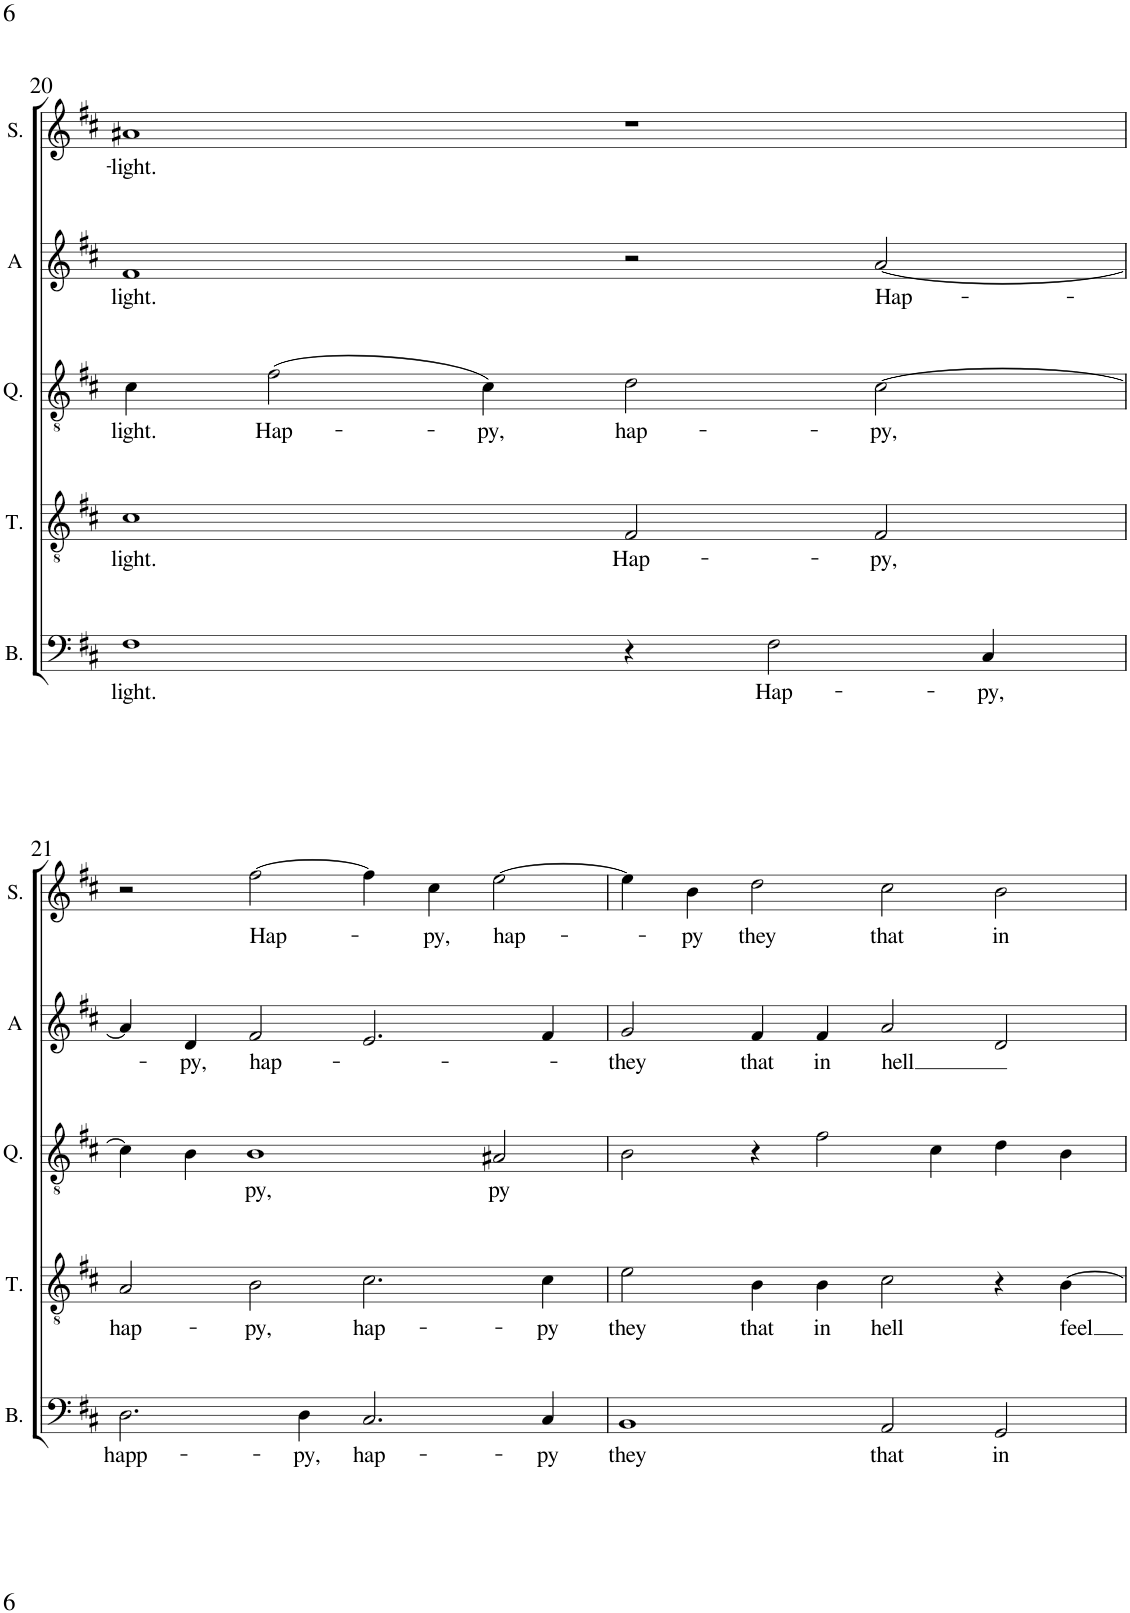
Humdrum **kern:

**kern	**text	**kern	**text	**kern	**text	**kern	**text	**kern	**text
*part5	*part5	*part4	*part4	*part3	*part3	*part2	*part2	*part1	*part1
*staff5	*staff5	*staff4	*staff4	*staff3	*staff3	*staff2	*staff2	*staff1	*staff1
*I"Bass	*	*I"Tenor	*	*I"Quintus	*	*I"Alto	*	*I"Soprano	*
*I'B.	*	*I'T.	*	*I'Q.	*	*I'A	*	*I'S.	*
!!LO:PB:g=z
*clefF4	*	*clefGv2	*	*clefGv2	*	*clefG2	*	*clefG2	*
*k[f#c#]	*	*k[f#c#]	*	*k[f#c#]	*	*k[f#c#]	*	*k[f#c#]	*
*M4/2	*	*M4/2	*	*M4/2	*	*M4/2	*	*M4/2	*
=20	=20	=20	=20	=20	=20	=20	=20	=20	=20
!	!LO:LY:b	!	!LO:LY:b	!	!LO:LY:b	!	!LO:LY:b	!	!LO:LY:b
1F#	light.	1c#	light.	4c#\	light.	1f#	light.	1a#X	-light.
!	!	!	!	!	!LO:LY:b	!	!	!	!
.	.	.	.	(2f#\	Hap-	.	.	.	.
!	!	!	!	!	!LO:LY:b	!	!	!	!
.	.	.	.	4c#\)	-py,	.	.	.	.
!	!	!	!LO:LY:b	!	!LO:LY:b	!	!	!	!
4r	.	2F#/	Hap-	2d\	hap-	2r	.	1r	.
!	!LO:LY:b	!	!	!	!	!	!	!	!
2F#\	Hap-	.	.	.	.	.	.	.	.
!	!	!	!LO:LY:b	!	!LO:LY:b	!	!LO:LY:b	!	!
.	.	2F#/	-py,	[2c#\	-py,	[2a/	Hap-	.	.
!	!LO:LY:b	!	!	!	!	!	!	!	!
4C#/	-py,	.	.	.	.	.	.	.	.
!!LO:LB:g=z
=21	=21	=21	=21	=21	=21	=21	=21	=21	=21
!	!LO:LY:b	!	!LO:LY:b	!	!	!	!	!	!
2.D\	happ-	2A/	hap-	4c#\]	.	4a/]	.	2r	.
!	!	!	!	!	!	!	!LO:LY:b	!	!
.	.	.	.	4B\	.	4d/	-py,	.	.
!	!	!	!LO:LY:b	!	!LO:LY:b	!	!LO:LY:b	!	!LO:LY:b
.	.	2B\	-py,	1B	-py,	2f#/	hap-	[2ff#\	Hap-
!	!LO:LY:b	!	!	!	!	!	!	!	!
4D\	-py,	.	.	.	.	.	.	.	.
!	!LO:LY:b	!	!LO:LY:b	!	!	!	!	!	!
2.C#/	hap-	2.c#\	hap-	.	.	2.e/	.	4ff#\]	.
!	!	!	!	!	!	!	!	!	!LO:LY:b
.	.	.	.	.	.	.	.	4cc#\	-py,
!	!	!	!	!	!LO:LY:b	!	!	!	!LO:LY:b
.	.	.	.	2A#X/	-py	.	.	[2ee\	hap-
!	!LO:LY:b	!	!LO:LY:b	!	!	!	!	!	!
4C#/	-py	4c#\	-py	.	.	4f#/	.	.	.
=22	=22	=22	=22	=22	=22	=22	=22	=22	=22
!	!LO:LY:b	!	!LO:LY:b	!	!	!	!LO:LY:b	!	!
1BB	they	2e\	they	2B\	.	2g/	they	4ee\]	.
!	!	!	!	!	!	!	!	!	!LO:LY:b
.	.	.	.	.	.	.	.	4b\	-py
!	!	!	!LO:LY:b	!	!	!	!LO:LY:b	!	!LO:LY:b
.	.	4B\	that	4r	.	4f#/	that	2dd\	they
!	!	!	!LO:LY:b	!	!	!	!LO:LY:b	!	!
.	.	4B\	in	2f#\	.	4f#/	in	.	.
!	!LO:LY:b	!	!LO:LY:b	!	!	!	!LO:LY:b	!	!LO:LY:b
2AA/	that	2c#\	hell	.	.	2a/	hell	2cc#\	that
.	.	.	.	4c#\	.	.	.	.	.
!	!LO:LY:b	!	!	!	!	!	!	!	!LO:LY:b
2GG/	in	4r	.	4d\	.	2d/	.	2b\	in
!	!	!	!LO:LY:b	!	!	!	!	!	!
.	.	[4B\	feel	4B\	.	.	.	.	.
=	=	=	=	=	=	=	=	=	=
*-	*-	*-	*-	*-	*-	*-	*-	*-	*-
